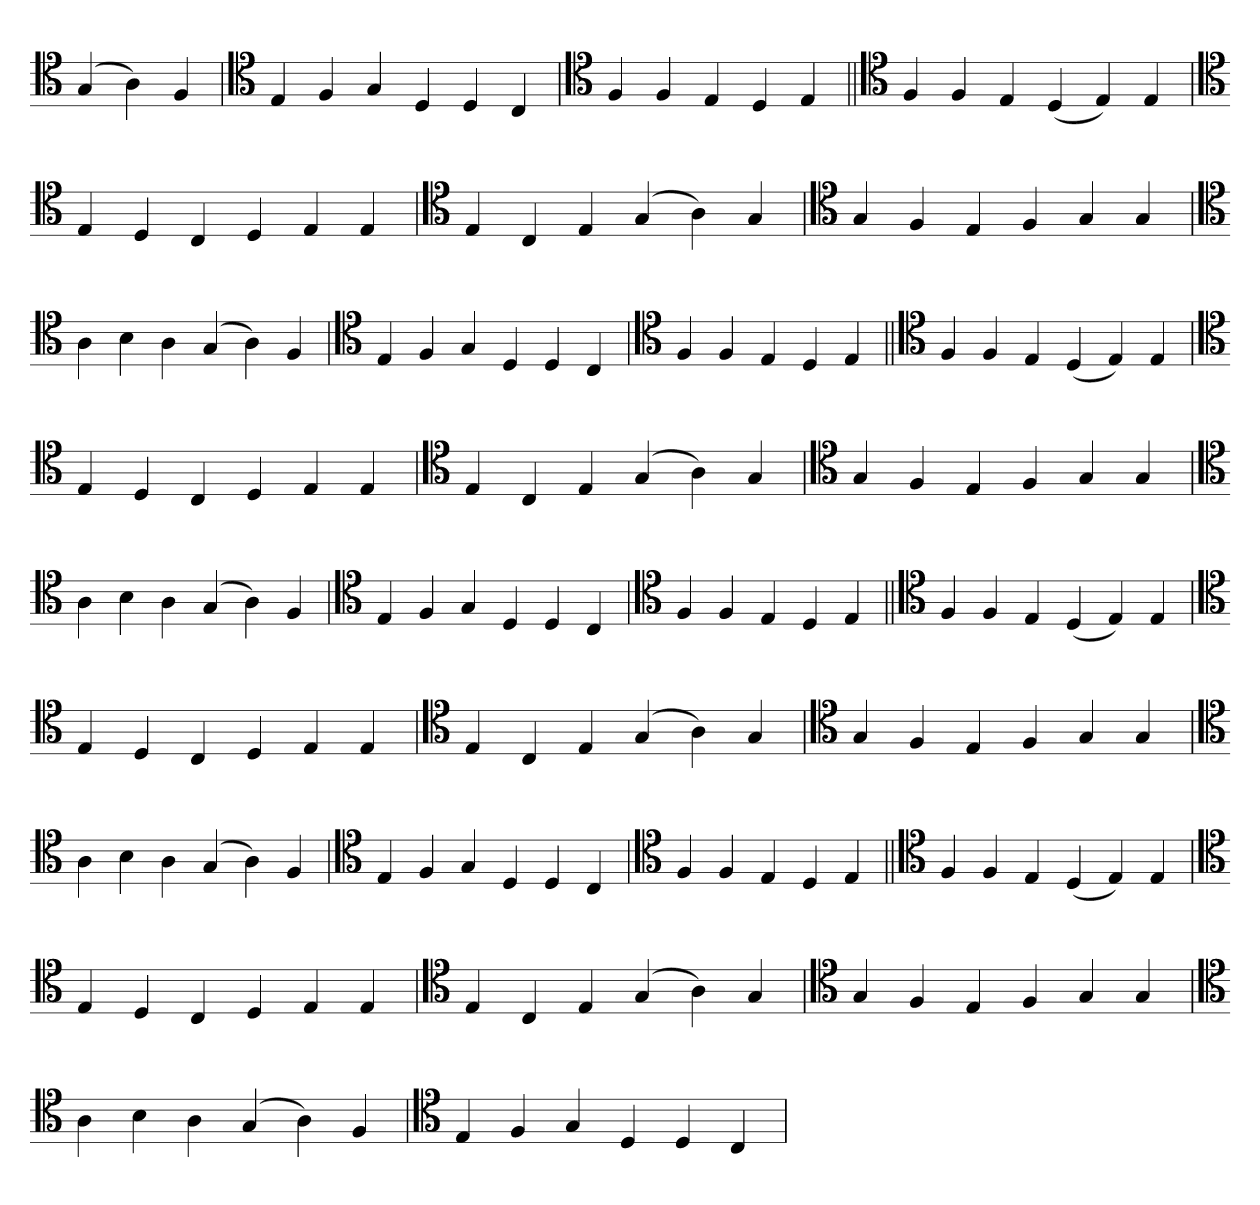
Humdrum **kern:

**kern
*part1
*staff1
*clefC4
=
(4G
4A)
4F
=`
*clefC4
4E
4F
4G
4D
4D
4C
=`
*clefC4
4F
4F
4E
4D
4E
=||
*clefC4
4F
4F
4E
(4D
4E)
4E
=`
*clefC4
4E
4D
4C
4D
4E
4E
='
*clefC4
4E
4C
4E
(4G
4A)
4G
=`
*clefC4
4G
4F
4E
4F
4G
4G
=
*clefC4
4A
4B
4A
(4G
4A)
4F
=`
*clefC4
4E
4F
4G
4D
4D
4C
=`
*clefC4
4F
4F
4E
4D
4E
=||
*clefC4
4F
4F
4E
(4D
4E)
4E
=`
*clefC4
4E
4D
4C
4D
4E
4E
='
*clefC4
4E
4C
4E
(4G
4A)
4G
=`
*clefC4
4G
4F
4E
4F
4G
4G
=
*clefC4
4A
4B
4A
(4G
4A)
4F
=`
*clefC4
4E
4F
4G
4D
4D
4C
=`
*clefC4
4F
4F
4E
4D
4E
=||
*clefC4
4F
4F
4E
(4D
4E)
4E
=`
*clefC4
4E
4D
4C
4D
4E
4E
='
*clefC4
4E
4C
4E
(4G
4A)
4G
=`
*clefC4
4G
4F
4E
4F
4G
4G
=
*clefC4
4A
4B
4A
(4G
4A)
4F
=`
*clefC4
4E
4F
4G
4D
4D
4C
=`
*clefC4
4F
4F
4E
4D
4E
=||
*clefC4
4F
4F
4E
(4D
4E)
4E
=`
*clefC4
4E
4D
4C
4D
4E
4E
='
*clefC4
4E
4C
4E
(4G
4A)
4G
=`
*clefC4
4G
4F
4E
4F
4G
4G
=
*clefC4
4A
4B
4A
(4G
4A)
4F
=`
*clefC4
4E
4F
4G
4D
4D
4C
=`
*-
